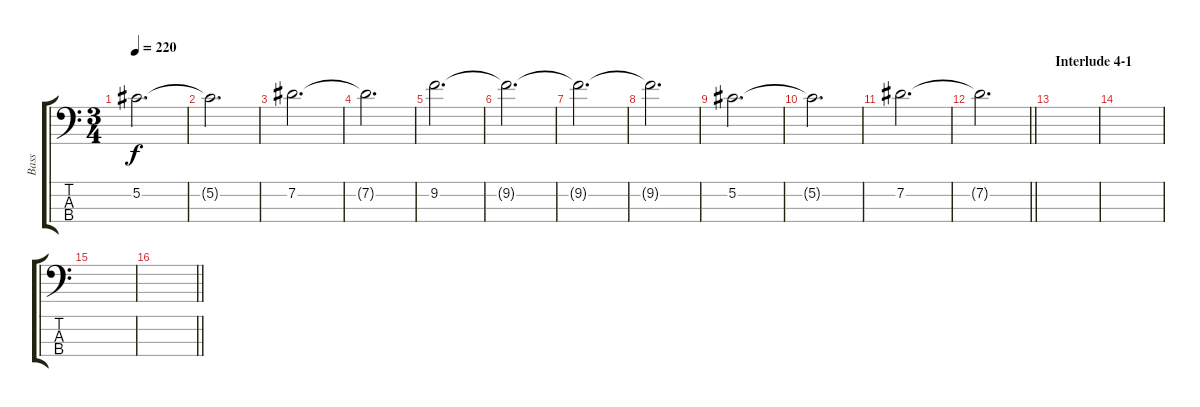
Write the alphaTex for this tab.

\track ("Bass" "Bass") {instrument electricbasspick}
\staff {score tabs}
\tuning (Db3 Ab2 Eb2 Bb1) {hide}
\ts (3 4)
\tempo 220
\clef f4
\ks c
5.2.2{d dy f} |
5.2{t}.2{d} |
7.2.2{d} |
7.2{t}.2{d} |
9.2.2{d} |
9.2{t}.2{d} |
9.2{t}.2{d} |
9.2{t}.2{d} |
5.2.2{d} |
5.2{t}.2{d} |
7.2.2{d} |
\barLineRight lightlight
7.2{t}.2{d} |
\section ("" "Interlude 4-1")
|
|
|
\barLineRight lightlight
